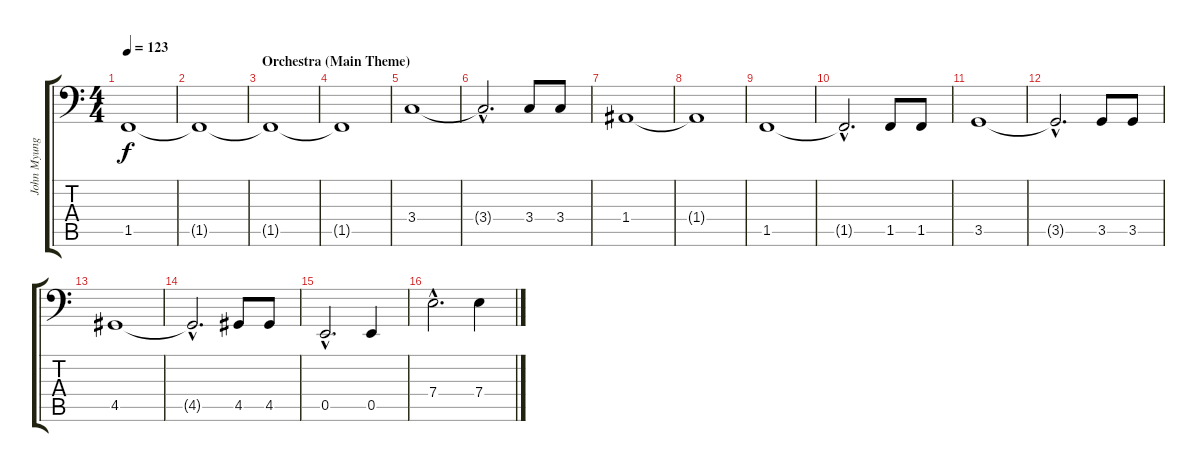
\track ("John Myung" "John Myung") {instrument electricbassfinger}
\staff {score tabs}
\tuning (C3 G2 D2 A1 E1 B0) {hide}
\ts (4 4)
\tempo 123
\clef f4
\ks c
1.5{t}.1{dy f} |
1.5{t}.1 |
\section ("" "Orchestra (Main Theme)")
1.5{t}.1 |
1.5{t}.1 |
3.4.1 |
3.4{hac t}.2{d} 3.4.8 3.4.8 |
1.4.1 |
1.4{t}.1 |
1.5.1 |
1.5{hac t}.2{d} 1.5.8 1.5.8 |
3.5.1 |
3.5{hac t}.2{d} 3.5.8 3.5.8 |
4.5.1 |
4.5{hac t}.2{d} 4.5.8 4.5.8 |
0.5{hac}.2{d} 0.5.4 |
7.4{hac}.2{d} 7.4.4
